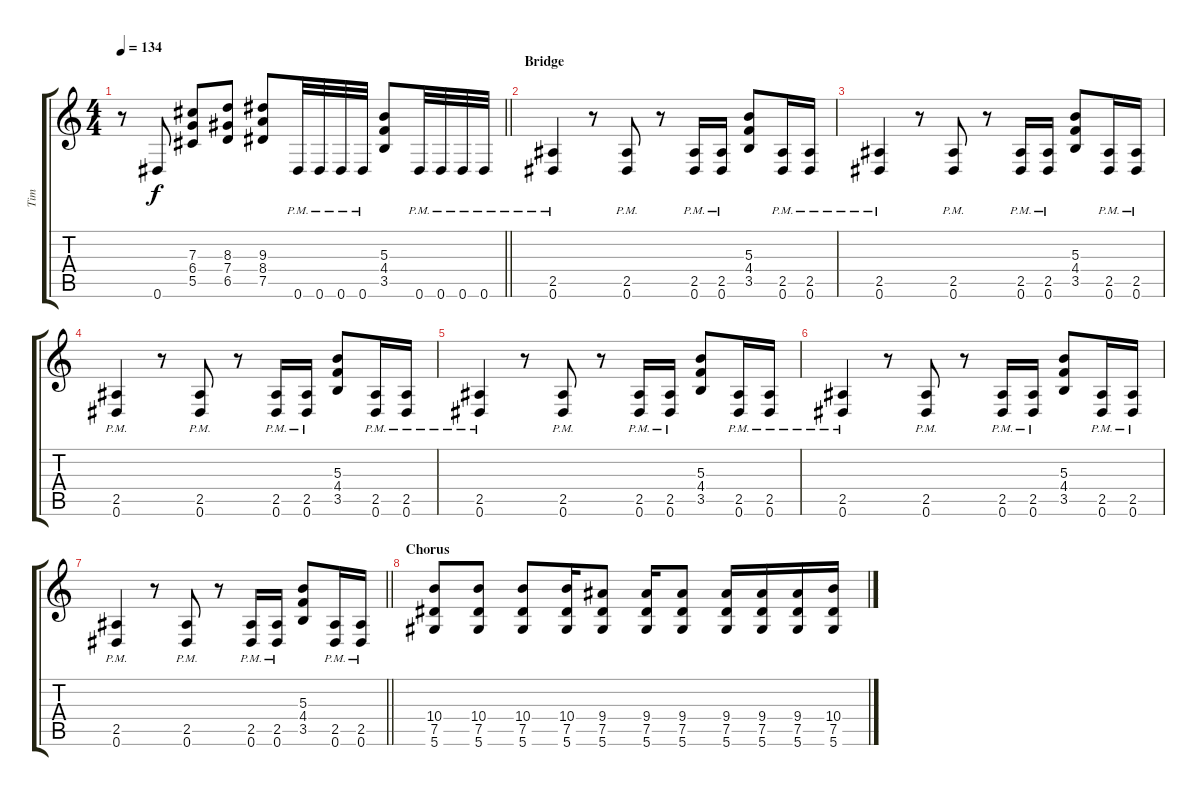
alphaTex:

\track ("Tim" "Tim") {instrument distortionguitar}
\staff {score tabs}
\tuning (Eb4 Bb3 Gb3 Db3 Ab2 Eb2) {hide}
\ts (4 4)
\tempo 134
\clef g2
\barLineRight lightlight
\ks c
r.8{dy f} 0.6.8 (7.3 6.4 5.5).8 (8.3 7.4 6.5).8 (9.3 8.4 7.5).8 0.6{pm}.32 0.6{pm}.32 0.6{pm}.32 0.6{pm}.32 (5.3 4.4 3.5).8 0.6{pm}.32 0.6{pm}.32 0.6{pm}.32 0.6{pm}.32 |
\section ("" "Bridge")
(2.5{pm} 0.6{pm}).4 r.8 (2.5{pm} 0.6{pm}).8 r.8 (2.5{pm} 0.6{pm}).16 (2.5{pm} 0.6{pm}).16 (5.3 4.4 3.5).8 (2.5{pm} 0.6{pm}).16 (2.5{pm} 0.6{pm}).16 |
(2.5{pm} 0.6{pm}).4 r.8 (2.5{pm} 0.6{pm}).8 r.8 (2.5{pm} 0.6{pm}).16 (2.5{pm} 0.6{pm}).16 (5.3 4.4 3.5).8 (2.5{pm} 0.6{pm}).16 (2.5{pm} 0.6{pm}).16 |
(2.5{pm} 0.6{pm}).4 r.8 (2.5{pm} 0.6{pm}).8 r.8 (2.5{pm} 0.6{pm}).16 (2.5{pm} 0.6{pm}).16 (5.3 4.4 3.5).8 (2.5{pm} 0.6{pm}).16 (2.5{pm} 0.6{pm}).16 |
(2.5{pm} 0.6{pm}).4 r.8 (2.5{pm} 0.6{pm}).8 r.8 (2.5{pm} 0.6{pm}).16 (2.5{pm} 0.6{pm}).16 (5.3 4.4 3.5).8 (2.5{pm} 0.6{pm}).16 (2.5{pm} 0.6{pm}).16 |
(2.5{pm} 0.6{pm}).4 r.8 (2.5{pm} 0.6{pm}).8 r.8 (2.5{pm} 0.6{pm}).16 (2.5{pm} 0.6{pm}).16 (5.3 4.4 3.5).8 (2.5{pm} 0.6{pm}).16 (2.5{pm} 0.6{pm}).16 |
\barLineRight lightlight
(2.5{pm} 0.6{pm}).4 r.8 (2.5{pm} 0.6{pm}).8 r.8 (2.5{pm} 0.6{pm}).16 (2.5{pm} 0.6{pm}).16 (5.3 4.4 3.5).8 (2.5{pm} 0.6{pm}).16 (2.5{pm} 0.6{pm}).16 |
\section ("" "Chorus")
(10.4 7.5 5.6).8 (10.4 7.5 5.6).8 (10.4 7.5 5.6).8 (10.4 7.5 5.6).16 (9.4 7.5 5.6).8 (9.4 7.5 5.6).16 (9.4 7.5 5.6).8 (9.4 7.5 5.6).16 (9.4 7.5 5.6).16 (9.4 7.5 5.6).16 (10.4 7.5 5.6).16
